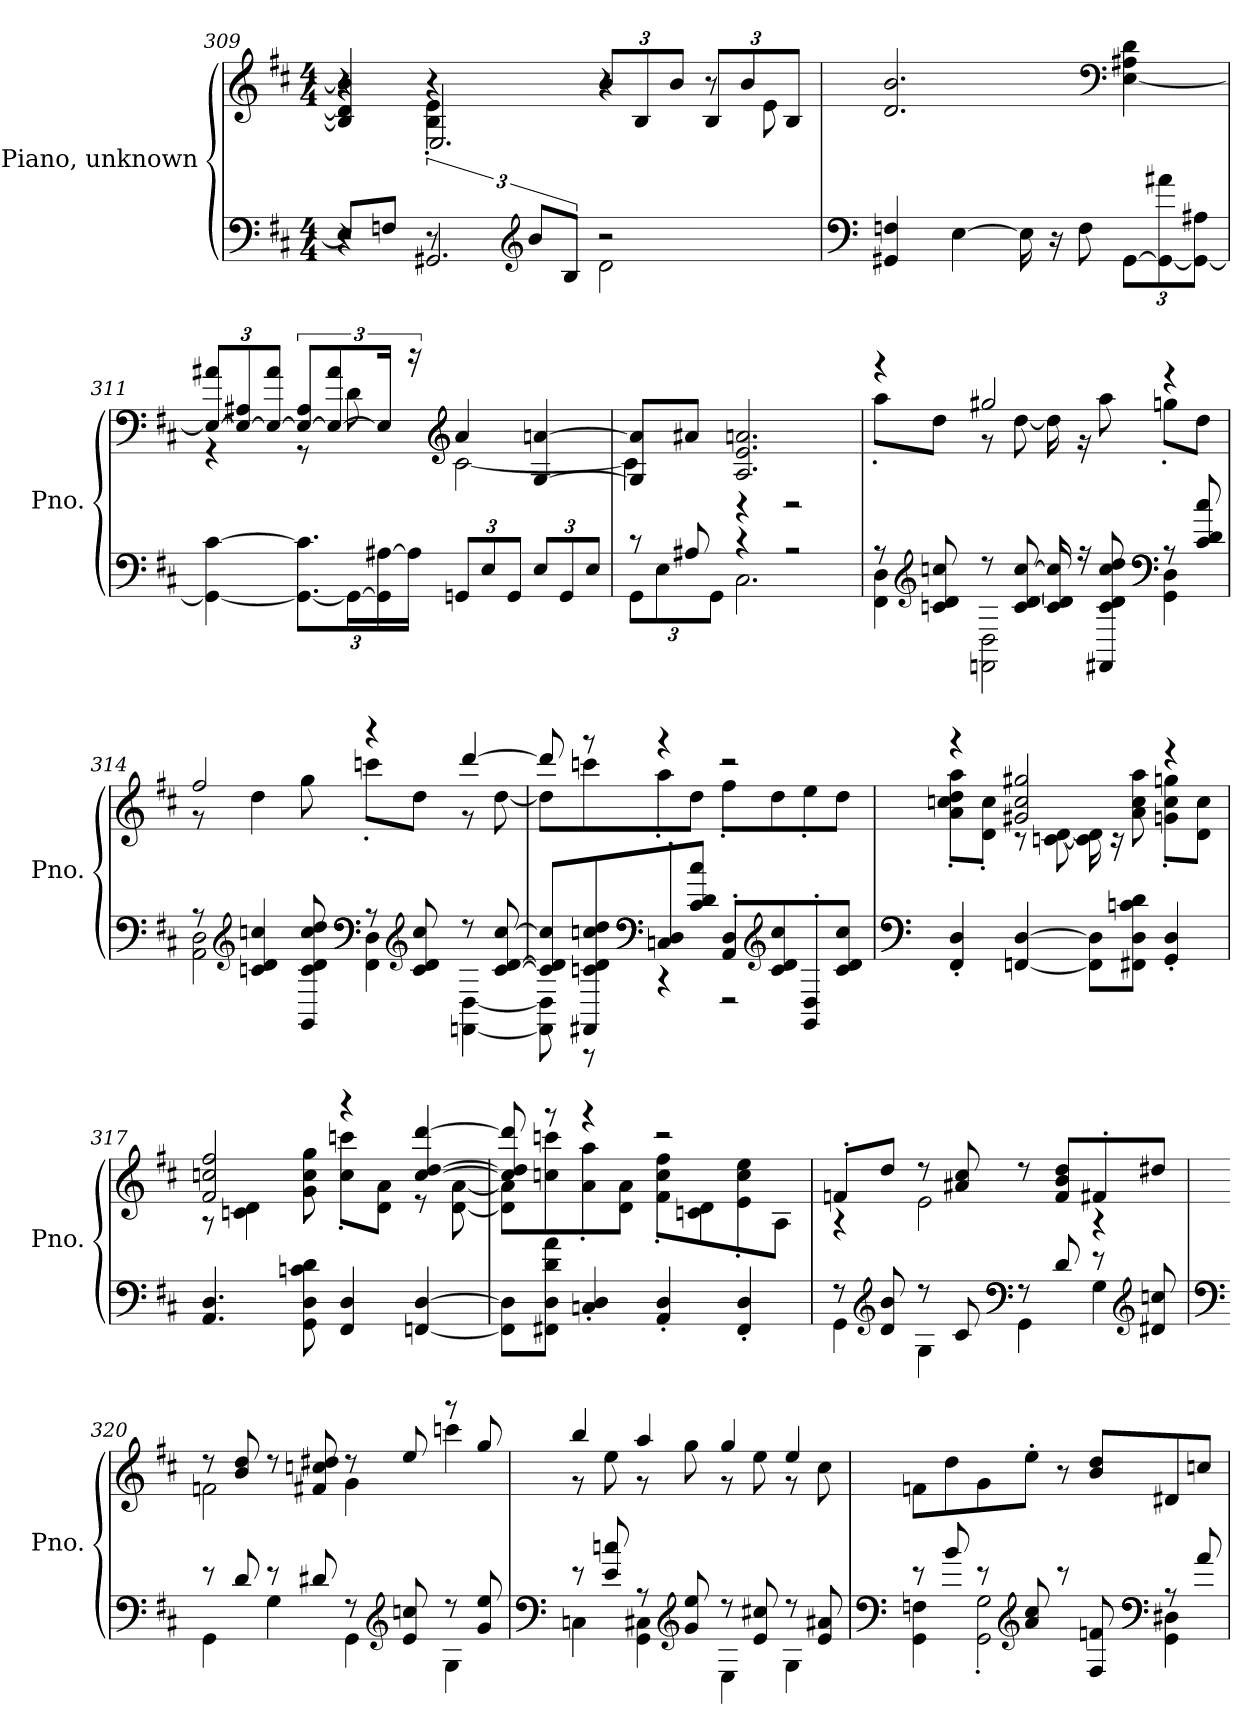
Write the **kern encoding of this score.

**kern	**kern
*part1	*part1
*staff2	*staff1
*I"Piano, unknown	*
*I'Pno.	*
!!LO:LB:g=z
*clefF4	*clefG2
*k[f#c#]	*k[f#c#]
*M4/4	*M4/4
=309	=309
*^	*^
*	*^	*	*^
8E/L]	2r	4r	4B/] 4d/] 4b/]	4r	4r
8Fn/J	.	.	.	.	.
12r	.	2.GG#X/	4r	4B\' 4e\'	2.E/
*clefG2	*	*	*	*	*
12b/L	.	.	.	.	.
12B/J	.	.	.	.	.
*	*	*	*Xbrackettup	*	*
2r	2d\	.	12b/L	4r	.
.	.	.	12B/	.	.
.	.	.	12b/J	.	.
.	.	.	12B/L	8r	.
.	.	.	12b/	.	.
.	.	.	.	8e\	.
.	.	.	12B/J	.	.
*v	*v	*v	*	*	*
*	*v	*v	*v
=310	=310
*clefF4	*
4GG#X/ 4Fn/	2.d/ 2.b/
[4E\	.
16E\]	.
16r	.
8F\	.
*	*clefF4
*Xbrackettup	*
[12GG#\L	[4E\ 4A#X\ 4d\
12GG#\_ 12a#X\	.
12GG#\_ 12A#X\J	.
!!LO:LB:g=z
=311	=311
*	*^
4GG#\_ [4c#\	12E/_ 12a#X/L	4r
.	12E/_ 12A#X/	.
.	12E/_ 12a#/J	.
*	*brackettup	*
12.GG#\_ 12.c#\]L	12E/_ 12A#/L	8r
.	12E/_ 12a#/	.
24GG#\L_	.	8d\
24GG#\] [24A#X\	24E/Jk]	.
24A#\JJ]	24r	.
*	*clefG2	*
12GGn/L	4a#/	[2c#\
12E/	.	.
12GG/J	.	.
12E/L	[4G/ [4an/	.
12GG/	.	.
12E/J	.	.
=312	=312	=312
*^	*	*
8r	12GG\L	8G/] 8a/]L	4c#\]
.	12E\	.	.
8A#X/	.	8a#X/J	.
.	12GG\J	.	.
4r	2.C#\	2.A/ 2.e/ 2.an/	4r
2r	.	.	2r
!!LO:LB:g=z	!!
=313	=313	=313	=313
8r	4FF#\ 4D\	4r	8aa'\L
*clefG2	*	*	*
8cn/ 8d/ 8ccn/	.	.	8dd\J
8r	2FFn\ 2D\	2gg#X/	8r
[8c/ [8d/ [8cc/	.	.	[8dd\
16c/] 16d/] 16cc/]	.	.	16dd\]
16r	.	.	16r
8FF#X/ 8c/ 8d/ 8cc/ 8dd/	.	.	8aa\
*clefF4	*	*	*
8r	4GG\ 4D\	4r	8ggn'\L
8c/ 8d/ 8cc/	.	.	8dd\J
=314	=314	=314	=314
8r	2AA\ 2D\	2ff#/	8r
*clefG2	*	*	*
4cn/ 4d/ 4ccn/	.	.	4dd\
8GG/ 8c/ 8d/ 8cc/ 8dd/	.	.	8gg\
*clefF4	*	*	*
8r	4FF#\ 4D\	4r	8cccn'\L
*clefG2	*	*	*
8c/ 8d/ 8cc/	.	.	8dd\J
8r	[4FFn\ [4D\	[4ddd/	8r
[8c/ [8d/ [8cc/	.	.	[8dd\
!!LO:LB:g=z	!!
=315	=315	=315	=315
8c/] 8d/] 8cc/]L	8FF\] 8D\]	8ddd/]	8dd\L]
8FF#X/ 8cn/ 8d/ 8ccn/ 8dd/	8r	8r	8cccn\
*clefF4	*	*	*
8Cn/' 8D/'	4r	4r	8aa'\
8c/ 8d/ 8cc/J	.	.	8dd\J
8AA/' 8D/'L	2r	2r	8ff#'\L
*clefG2	*	*	*
8c/ 8d/ 8cc/	.	.	8dd\
8GG/' 8D/'	.	.	8ee'\
8c/ 8d/ 8cc/J	.	.	8dd\J
*v	*v	*	*
=316	=316	=316
*clefF4	*	*
4FF#/' 4D/'	4r	8a\' 8ccn\' 8dd\' 8aa\'L
.	.	8d\' 8cc\'J
[4FFn/ [4D/	2g#X/ 2cc/ 2gg#X/	8r
.	.	[8cn\ [8d\
8FF\] 8D\]L	.	16c\] 16d\]
.	.	16r
8FF#X\ 8D\ 8cn\ 8d\J	.	8a\ 8cc\ 8aa\
4GG/' 4D/'	4r	8gn\' 8cc\' 8ggn\'L
.	.	8d\ 8cc\J
=317	=317	=317
4.AA/ 4.D/	2f#/ 2ccn/ 2ff#/	8r
.	.	4cn\ 4d\
8GG\ 8D\ 8cn\ 8d\	.	8g\ 8cc\ 8gg\
4FF#/ 4D/	4r	8cc\' 8cccn\'L
.	.	8d\ 8a\J
[4FFn/ [4D/	[4cc/ [4dd/ [4ddd/	8r
.	.	[8d\ [8a\
!!LO:LB:g=z	!!
=318	=318	=318
8FF\] 8D\]L	8cc/] 8dd/] 8ddd/]	8d\] 8a\]L
8FF#X\ 8D\ 8d\ 8a\J	8r	8ccn\ 8cccn\
4Cn/' 4D/'	4r	8a\' 8aa\'
.	.	8d\ 8a\J
4AA/' 4D/'	2r	8f#\' 8cc\' 8ff#\'L
.	.	8cn\ 8d\
4FF#/' 4D/'	.	8e\' 8cc\' 8ee\'
.	.	8A\J
=319	=319	=319
*^	*	*
8r	4GG\	8fn'/L	4r
*clefG2	*	*	*
8d/ 8b/	.	8dd/J	.
8r	4G\	8r	2e\
8c#/	.	8a#X/ 8cc#/	.
*clefF4	*	*	*
8r	4GG\	8r	.
8d/	.	8f/ 8b/ 8dd/L	.
8r	4G\	8f#X'/	4r
*clefG2	*	*	*
8d#X/ 8ccn/	.	8dd#X/J	.
!!LO:PB:g=z	!!
=320	=320	=320	=320
*clefF4	*	*	*
8r	4GG\	8r	2fn\
8d/	.	8b/ 8dd/	.
8r	4G\	8r	.
8d#X/	.	8f#X/ 8ccn/ 8dd#X/	.
8r	4GG\	8r	4g\
*clefG2	*	*	*
8e/ 8ccn/	.	8ee/	.
8r	4G\	8r	4cccn\
8g/ 8ee/	.	8gg/	.
=321	=321	=321	=321
*clefF4	*	*	*
8r	4Cn\	4bb/	8r
8e/ 8ccn/	.	.	8ee\
8r	4GG\ 4C#X\	4aa/	8r
*clefG2	*	*	*
8g/ 8ee/	.	.	8gg\
8r	4E\	4gg/	8r
8e/ 8cc#X/	.	.	8ee\
8r	4G\	4ee/	8r
8e/ 8a#X/	.	.	8cc#\
*	*	*v	*v
!!LO:LB:g=z
=322	=322	=322
*clefF4	*	*
8r	4GG\ 4Fn\	8fn\L
8b/	.	8dd\
8r	2GG\' 2G\'	8g\
*clefG2	*	*
8a/ 8cc#/	.	8ee'\J
8r	.	8r
8F/ 8fn/	.	8b/ 8dd/L
*clefF4	*	*
8r	4GG\ 4D#X\	8d#X/
8a/	.	8ccn/J
*v	*v	*
=	=
*-	*-
